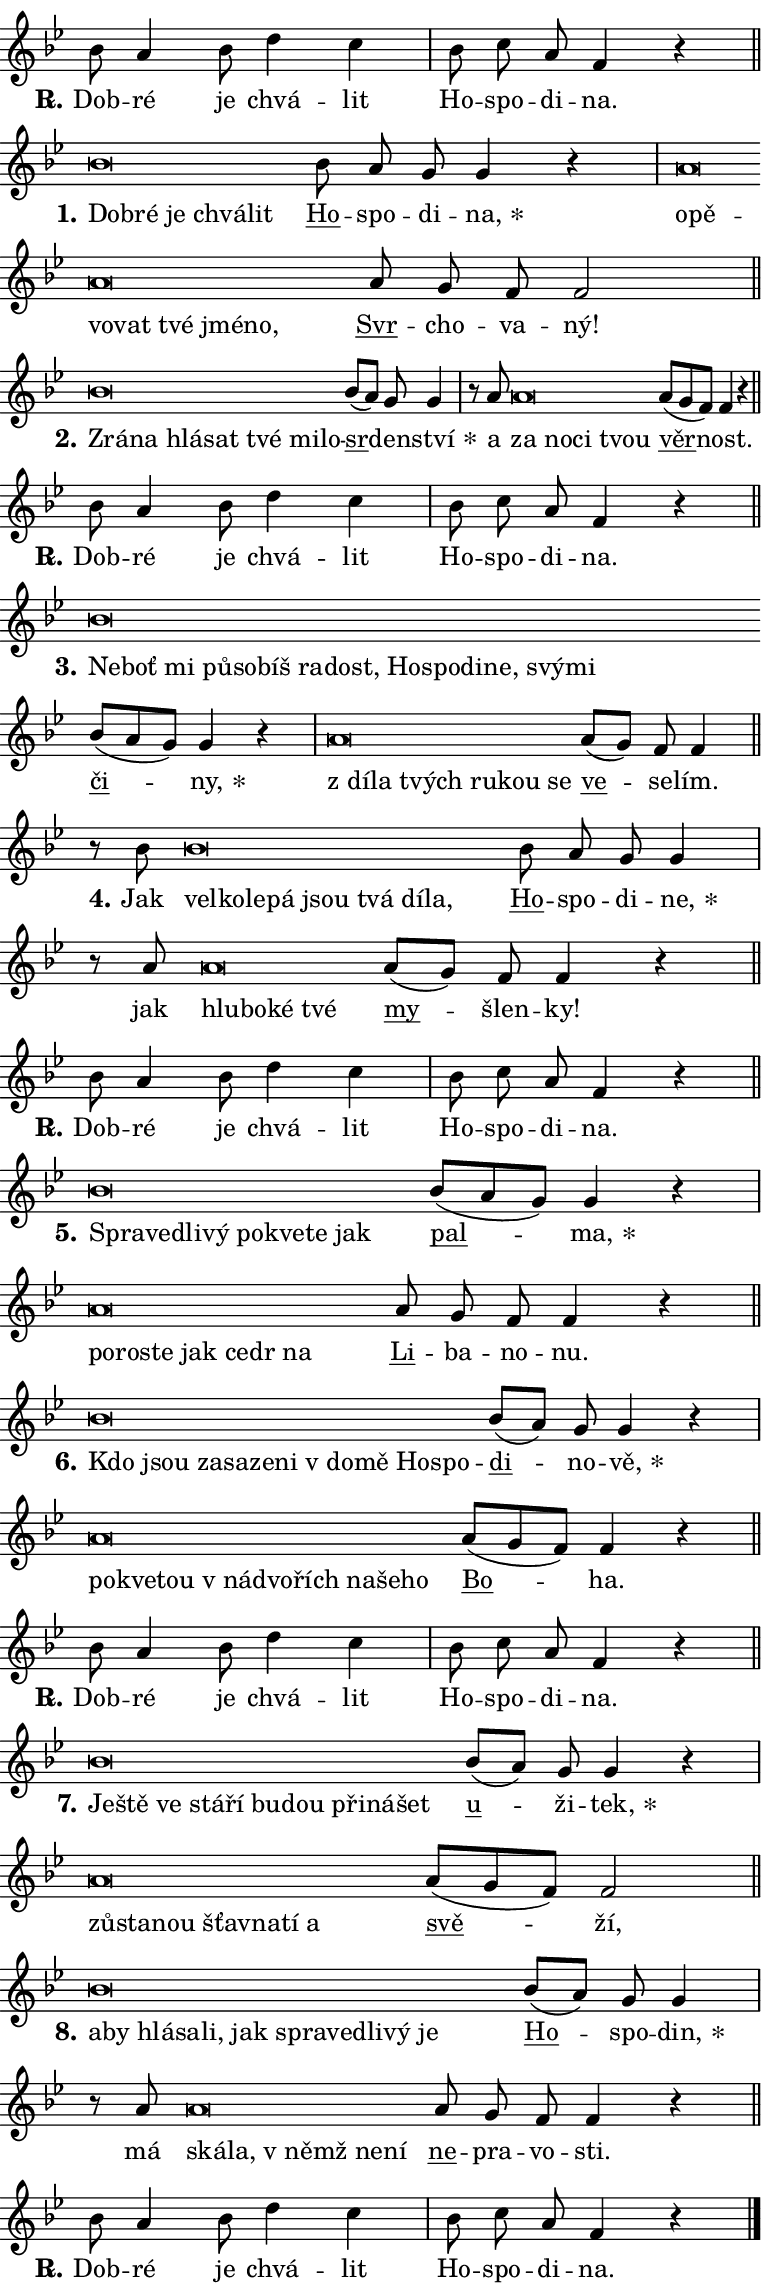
\version "2.24.0"
\header { tagline = "" }
\paper {
  indent = 0\cm
  top-margin = 0\cm
  right-margin = 0.13\cm % to fit lyric hyphens
  bottom-margin = 0\cm
  left-margin = 0\cm
  paper-width = 13\cm
  page-breaking = #ly:one-page-breaking
  system-system-spacing.basic-distance = #11
  score-system-spacing.basic-distance = #11
  ragged-last = ##f
}


%% Author: Thomas Morley
%% https://lists.gnu.org/archive/html/lilypond-user/2020-05/msg00002.html
#(define (line-position grob)
"Returns position of @var[grob} in current system:
   @code{'start}, if at first time-step
   @code{'end}, if at last time-step
   @code{'middle} otherwise
"
  (let* ((col (ly:item-get-column grob))
         (ln (ly:grob-object col 'left-neighbor))
         (rn (ly:grob-object col 'right-neighbor))
         (col-to-check-left (if (ly:grob? ln) ln col))
         (col-to-check-right (if (ly:grob? rn) rn col))
         (break-dir-left
           (and
             (ly:grob-property col-to-check-left 'non-musical #f)
             (ly:item-break-dir col-to-check-left)))
         (break-dir-right
           (and
             (ly:grob-property col-to-check-right 'non-musical #f)
             (ly:item-break-dir col-to-check-right))))
        (cond ((eqv? 1 break-dir-left) 'start)
              ((eqv? -1 break-dir-right) 'end)
              (else 'middle))))

#(define (tranparent-at-line-position vctor)
  (lambda (grob)
  "Relying on @code{line-position} select the relevant enry from @var{vctor}.
Used to determine transparency,"
    (case (line-position grob)
      ((end) (not (vector-ref vctor 0)))
      ((middle) (not (vector-ref vctor 1)))
      ((start) (not (vector-ref vctor 2))))))

noteHeadBreakVisibility =
#(define-music-function (break-visibility)(vector?)
"Makes @code{NoteHead}s transparent relying on @var{break-visibility}"
#{
  \override NoteHead.transparent =
    #(tranparent-at-line-position break-visibility)
#})

#(define delete-ledgers-for-transparent-note-heads
  (lambda (grob)
    "Reads whether a @code{NoteHead} is transparent.
If so this @code{NoteHead} is removed from @code{'note-heads} from
@var{grob}, which is supposed to be @code{LedgerLineSpanner}.
As a result ledgers are not printed for this @code{NoteHead}"
    (let* ((nhds-array (ly:grob-object grob 'note-heads))
           (nhds-list
             (if (ly:grob-array? nhds-array)
                 (ly:grob-array->list nhds-array)
                 '()))
           ;; Relies on the transparent-property being done before
           ;; Staff.LedgerLineSpanner.after-line-breaking is executed.
           ;; This is fragile ...
           (to-keep
             (remove
               (lambda (nhd)
                 (ly:grob-property nhd 'transparent #f))
               nhds-list)))
      ;; TODO find a better method to iterate over grob-arrays, similiar
      ;; to filter/remove etc for lists
      ;; For now rebuilt from scratch
      (set! (ly:grob-object grob 'note-heads)  '())
      (for-each
        (lambda (nhd)
          (ly:pointer-group-interface::add-grob grob 'note-heads nhd))
        to-keep))))

squashNotes = {
  \override NoteHead.X-extent = #'(-0.2 . 0.2)
  \override NoteHead.Y-extent = #'(-0.75 . 0)
  \override NoteHead.stencil =
    #(lambda (grob)
       (let ((pos (ly:grob-property grob 'staff-position)))
         (begin
           (if (< pos -7) (display "ERROR: Lower brevis then expected\n") (display ""))
           (if (<= pos -6) ly:text-interface::print ly:note-head::print))))
}
unSquashNotes = {
  \revert NoteHead.X-extent
  \revert NoteHead.Y-extent
  \revert NoteHead.stencil
}

hideNotes = \noteHeadBreakVisibility #begin-of-line-visible
unHideNotes = \noteHeadBreakVisibility #all-visible

% work-around for resetting accidentals
% https://lilypond.org/doc/v2.23/Documentation/notation/displaying-rhythms#unmetered-music
cadenzaMeasure = {
  \cadenzaOff
  \partial 1024 s1024
  \cadenzaOn
}

#(define-markup-command (accent layout props text) (markup?)
  "Underline accented syllable"
  (interpret-markup layout props
    #{\markup \override #'(offset . 4.3) \underline { #text }#}))

responsum = \markup \concat {
  "R" \hspace #-1.05 \path #0.1 #'((moveto 0 0.07) (lineto 0.9 0.8)) \hspace #0.05 "."
}

spaceSize = #0.6828661417322834 % exact space size for TeX Gyre Schola

\layout {
  \context {
    \Staff
    \remove "Time_signature_engraver"
    \override LedgerLineSpanner.after-line-breaking = #delete-ledgers-for-transparent-note-heads
  }
  \context {
    \Lyrics {
      \override LyricSpace.minimum-distance = \spaceSize
      \override LyricText.font-name = #"TeX Gyre Schola"
      \override LyricText.font-size = 1
      \override StanzaNumber.font-name = #"TeX Gyre Schola Bold"
      \override StanzaNumber.font-size = 1
    }
  }
  \context {
    \Score 
    \override NoteHead.text =
      #(lambda (grob) 
        (let ((pos (ly:grob-property grob 'staff-position)))
          #{\markup {
            \combine
              \halign #-0.55 \raise #(if (= pos -6) 0 0.5) \override #'(thickness . 2) \draw-line #'(3.2 . 0)
              \musicglyph "noteheads.sM1"
          }#}))
  }
}

% magnetic-lyrics.ily
%
%   written by
%     Jean Abou Samra <jean@abou-samra.fr>
%     Werner Lemberg <wl@gnu.org>
%
%   adapted by
%     Jiri Hon <jiri.hon@gmail.com>
%
% Version 2022-Apr-15

% https://www.mail-archive.com/lilypond-user@gnu.org/msg149350.html

#(define (Left_hyphen_pointer_engraver context)
   "Collect syllable-hyphen-syllable occurrences in lyrics and store
them in properties.  This engraver only looks to the left.  For
example, if the lyrics input is @code{foo -- bar}, it does the
following.

@itemize @bullet
@item
Set the @code{text} property of the @code{LyricHyphen} grob between
@q{foo} and @q{bar} to @code{foo}.

@item
Set the @code{left-hyphen} property of the @code{LyricText} grob with
text @q{foo} to the @code{LyricHyphen} grob between @q{foo} and
@q{bar}.
@end itemize

Use this auxiliary engraver in combination with the
@code{lyric-@/text::@/apply-@/magnetic-@/offset!} hook."
   (let ((hyphen #f)
         (text #f))
     (make-engraver
      (acknowledgers
       ((lyric-syllable-interface engraver grob source-engraver)
        (set! text grob)))
      (end-acknowledgers
       ((lyric-hyphen-interface engraver grob source-engraver)
        ;(when (not (grob::has-interface grob 'lyric-space-interface))
          (set! hyphen grob)));)
      ((stop-translation-timestep engraver)
       (when (and text hyphen)
         (ly:grob-set-object! text 'left-hyphen hyphen))
       (set! text #f)
       (set! hyphen #f)))))

#(define (lyric-text::apply-magnetic-offset! grob)
   "If the space between two syllables is less than the value in
property @code{LyricText@/.details@/.squash-threshold}, move the right
syllable to the left so that it gets concatenated with the left
syllable.

Use this function as a hook for
@code{LyricText@/.after-@/line-@/breaking} if the
@code{Left_@/hyphen_@/pointer_@/engraver} is active."
   (let ((hyphen (ly:grob-object grob 'left-hyphen #f)))
     (when hyphen
       (let ((left-text (ly:spanner-bound hyphen LEFT)))
         (when (grob::has-interface left-text 'lyric-syllable-interface)
           (let* ((common (ly:grob-common-refpoint grob left-text X))
                  (this-x-ext (ly:grob-extent grob common X))
                  (left-x-ext
                   (begin
                     ;; Trigger magnetism for left-text.
                     (ly:grob-property left-text 'after-line-breaking)
                     (ly:grob-extent left-text common X)))
                  ;; `delta` is the gap width between two syllables.
                  (delta (- (interval-start this-x-ext)
                            (interval-end left-x-ext)))
                  (details (ly:grob-property grob 'details))
                  (threshold (assoc-get 'squash-threshold details 0.2)))
             (when (< delta threshold)
               (let* (;; We have to manipulate the input text so that
                      ;; ligatures crossing syllable boundaries are not
                      ;; disabled.  For languages based on the Latin
                      ;; script this is essentially a beautification.
                      ;; However, for non-Western scripts it can be a
                      ;; necessity.
                      (lt (ly:grob-property left-text 'text))
                      (rt (ly:grob-property grob 'text))
                      (is-space (grob::has-interface hyphen 'lyric-space-interface))
                      (space (if is-space " " ""))
                      (extra-delta (if is-space spaceSize 0))
                      ;; Append new syllable.
                      (ltrt-space (if (and (string? lt) (string? rt))
                                (string-append lt space rt)
                                (make-concat-markup (list lt space rt))))
                      ;; Right-align `ltrt` to the right side.
                      (ltrt-space-markup (grob-interpret-markup
                               grob
                               (make-translate-markup
                                (cons (interval-length this-x-ext) 0)
                                (make-right-align-markup ltrt-space)))))
                 (begin
                   ;; Don't print `left-text`.
                   (ly:grob-set-property! left-text 'stencil #f)
                   ;; Set text and stencil (which holds all collected
                   ;; syllables so far) and shift it to the left.
                   (ly:grob-set-property! grob 'text ltrt-space)
                   (ly:grob-set-property! grob 'stencil ltrt-space-markup)
                   (ly:grob-translate-axis! grob (- (- delta extra-delta)) X))))))))))


#(define (lyric-hyphen::displace-bounds-first grob)
   ;; Make very sure this callback isn't triggered too early.
   (let ((left (ly:spanner-bound grob LEFT))
         (right (ly:spanner-bound grob RIGHT)))
     (ly:grob-property left 'after-line-breaking)
     (ly:grob-property right 'after-line-breaking)
     (ly:lyric-hyphen::print grob)))

squashThreshold = #0.4

\layout {
  \context {
    \Lyrics
    \consists #Left_hyphen_pointer_engraver
    \override LyricText.after-line-breaking =
      #lyric-text::apply-magnetic-offset!
    \override LyricHyphen.stencil = #lyric-hyphen::displace-bounds-first
    \override LyricText.details.squash-threshold = \squashThreshold
    \override LyricHyphen.minimum-distance = 0
    \override LyricHyphen.minimum-length = \squashThreshold
  }
}

squashText = \override LyricText.details.squash-threshold = 9999
unSquashText = \override LyricText.details.squash-threshold = \squashThreshold

leftText = \override LyricText.self-alignment-X = #LEFT
unLeftText = \revert LyricText.self-alignment-X

starOffset = #(lambda (grob) 
                (let ((x_offset (ly:self-alignment-interface::aligned-on-x-parent grob)))
                  (if (= x_offset 0) 0 (+ x_offset 1.2))))

star = #(define-music-function (syllable)(string?)
"Append star separator at the end of a syllable"
#{
  \once \override LyricText.X-offset = #starOffset
  \lyricmode { \markup {
    #syllable
    \override #'((font-name . "TeX Gyre Schola Bold")) \hspace #0.2 \lower #0.65 \larger "*"
  } }
#})

starAccent = #(define-music-function (syllable)(string?)
"Append star separator at the end of a syllable and make accent"
#{
  \once \override LyricText.X-offset = #starOffset
  \lyricmode { \markup {
    \accent #syllable
    \override #'((font-name . "TeX Gyre Schola Bold")) \hspace #0.2 \lower #0.65 \larger "*"
  } }
#})

breath = #(define-music-function (syllable)(string?)
"Append breathing indicator at the end of a syllable"
#{
  \lyricmode { \markup { #syllable "+" } }
#})

optionalBreath = #(define-music-function (syllable)(string?)
"Append optional breathing indicator at the end of a syllable"
#{
  \lyricmode { \markup { #syllable "(+)" } }
#})


\score {
    <<
        \new Voice = "melody" { \cadenzaOn \key bes \major \relative { bes'8 a4 bes8 d4 c \cadenzaMeasure \bar "|" bes8 c a f4 r \cadenzaMeasure \bar "||" \break } }
        \new Lyrics \lyricsto "melody" { \lyricmode { \set stanza = \responsum
Dob -- ré je chvá -- lit Ho -- spo -- di -- na. } }
    >>
    \layout {}
}

\score {
    <<
        \new Voice = "melody" { \cadenzaOn \key bes \major \relative { \squashNotes bes'\breve*1/16 \hideNotes \breve*1/16 \bar "" \breve*1/16 \bar "" \breve*1/16 \breve*1/16 \bar "" \unHideNotes \unSquashNotes \bar "" bes8 a g g4 r \cadenzaMeasure \bar "|" \squashNotes a\breve*1/16 \hideNotes \breve*1/16 \bar "" \breve*1/16 \bar "" \breve*1/16 \bar "" \breve*1/16 \bar "" \breve*1/16 \breve*1/16 \bar "" \unHideNotes \unSquashNotes \bar "" a8 g f f2 \cadenzaMeasure \bar "||" \break } }
        \new Lyrics \lyricsto "melody" { \lyricmode { \set stanza = "1."
\leftText Dob -- \squashText ré je chvá -- lit \unLeftText \unSquashText \markup \accent Ho -- spo -- di -- \star na, \leftText o -- \squashText pě -- vo -- vat tvé jmé -- no, \unLeftText \unSquashText \markup \accent Svr -- cho -- va -- ný! } }
    >>
    \layout {}
}

\score {
    <<
        \new Voice = "melody" { \cadenzaOn \key bes \major \relative { \squashNotes bes'\breve*1/16 \hideNotes \breve*1/16 \bar "" \breve*1/16 \bar "" \breve*1/16 \bar "" \breve*1/16 \bar "" \breve*1/16 \breve*1/16 \bar "" \unHideNotes \unSquashNotes \bar "" bes8[( a)] g g4 \cadenzaMeasure \bar "|" r8 a8 \squashNotes a\breve*1/16 \hideNotes \breve*1/16 \bar "" \breve*1/16 \breve*1/16 \bar "" \unHideNotes \unSquashNotes \bar "" a8[( g f)] f4 r \cadenzaMeasure \bar "||" \break } }
        \new Lyrics \lyricsto "melody" { \lyricmode { \set stanza = "2."
\leftText Zrá -- \squashText na hlá -- sat tvé mi -- lo -- \unLeftText \unSquashText \markup \accent sr -- den -- \star ství a \leftText za \squashText no -- ci tvou \unLeftText \unSquashText \markup \accent věr -- nost. } }
    >>
    \layout {}
}

\score {
    <<
        \new Voice = "melody" { \cadenzaOn \key bes \major \relative { bes'8 a4 bes8 d4 c \cadenzaMeasure \bar "|" bes8 c a f4 r \cadenzaMeasure \bar "||" \break } }
        \new Lyrics \lyricsto "melody" { \lyricmode { \set stanza = \responsum
Dob -- ré je chvá -- lit Ho -- spo -- di -- na. } }
    >>
    \layout {}
}

\score {
    <<
        \new Voice = "melody" { \cadenzaOn \key bes \major \relative { \squashNotes bes'\breve*1/16 \hideNotes \breve*1/16 \bar "" \breve*1/16 \bar "" \breve*1/16 \bar "" \breve*1/16 \bar "" \breve*1/16 \bar "" \breve*1/16 \bar "" \breve*1/16 \bar "" \breve*1/16 \bar "" \breve*1/16 \bar "" \breve*1/16 \bar "" \breve*1/16 \bar "" \breve*1/16 \breve*1/16 \bar "" \unHideNotes \unSquashNotes \bar "" bes8[( a g)] g4 r \cadenzaMeasure \bar "|" \squashNotes a\breve*1/16 \hideNotes \breve*1/16 \bar "" \breve*1/16 \bar "" \breve*1/16 \bar "" \breve*1/16 \breve*1/16 \bar "" \unHideNotes \unSquashNotes \bar "" a8[( g)] f f4 \cadenzaMeasure \bar "||" \break } }
        \new Lyrics \lyricsto "melody" { \lyricmode { \set stanza = "3."
\leftText Ne -- \squashText boť mi pů -- so -- bíš ra -- dost, Ho -- spo -- di -- ne, svý -- mi \unLeftText \unSquashText \markup \accent či -- \star ny, \leftText "z dí" -- \squashText la tvých ru -- kou se \unLeftText \unSquashText \markup \accent ve -- se -- lím. } }
    >>
    \layout {}
}

\score {
    <<
        \new Voice = "melody" { \cadenzaOn \key bes \major \relative { r8 bes'8 \squashNotes bes\breve*1/16 \hideNotes \breve*1/16 \bar "" \breve*1/16 \bar "" \breve*1/16 \bar "" \breve*1/16 \bar "" \breve*1/16 \bar "" \breve*1/16 \breve*1/16 \bar "" \unHideNotes \unSquashNotes \bar "" bes8 a g g4 \cadenzaMeasure \bar "|" r8 a8 \squashNotes a\breve*1/16 \hideNotes \breve*1/16 \bar "" \breve*1/16 \breve*1/16 \bar "" \unHideNotes \unSquashNotes \bar "" a8[( g)] f f4 r \cadenzaMeasure \bar "||" \break } }
        \new Lyrics \lyricsto "melody" { \lyricmode { \set stanza = "4."
Jak \leftText vel -- \squashText ko -- le -- pá jsou tvá dí -- la, \unLeftText \unSquashText \markup \accent Ho -- spo -- di -- \star ne, jak \leftText hlu -- \squashText bo -- ké tvé \unLeftText \unSquashText \markup \accent my -- šlen -- ky! } }
    >>
    \layout {}
}

\score {
    <<
        \new Voice = "melody" { \cadenzaOn \key bes \major \relative { bes'8 a4 bes8 d4 c \cadenzaMeasure \bar "|" bes8 c a f4 r \cadenzaMeasure \bar "||" \break } }
        \new Lyrics \lyricsto "melody" { \lyricmode { \set stanza = \responsum
Dob -- ré je chvá -- lit Ho -- spo -- di -- na. } }
    >>
    \layout {}
}

\score {
    <<
        \new Voice = "melody" { \cadenzaOn \key bes \major \relative { \squashNotes bes'\breve*1/16 \hideNotes \breve*1/16 \bar "" \breve*1/16 \bar "" \breve*1/16 \bar "" \breve*1/16 \bar "" \breve*1/16 \bar "" \breve*1/16 \breve*1/16 \bar "" \unHideNotes \unSquashNotes \bar "" bes8[( a g)] g4 r \cadenzaMeasure \bar "|" \squashNotes a\breve*1/16 \hideNotes \breve*1/16 \bar "" \breve*1/16 \bar "" \breve*1/16 \bar "" \breve*1/16 \bar "" \breve*1/16 \breve*1/16 \bar "" \unHideNotes \unSquashNotes \bar "" a8 g f f4 r \cadenzaMeasure \bar "||" \break } }
        \new Lyrics \lyricsto "melody" { \lyricmode { \set stanza = "5."
\leftText Spra -- \squashText ve -- dli -- vý po -- kve -- te jak \unLeftText \unSquashText \markup \accent pal -- \star ma, \leftText po -- \squashText ro -- ste jak ce -- dr na \unLeftText \unSquashText \markup \accent Li -- ba -- no -- nu. } }
    >>
    \layout {}
}

\score {
    <<
        \new Voice = "melody" { \cadenzaOn \key bes \major \relative { \squashNotes bes'\breve*1/16 \hideNotes \breve*1/16 \bar "" \breve*1/16 \bar "" \breve*1/16 \bar "" \breve*1/16 \bar "" \breve*1/16 \bar "" \breve*1/16 \bar "" \breve*1/16 \bar "" \breve*1/16 \breve*1/16 \bar "" \unHideNotes \unSquashNotes \bar "" bes8[( a)] g g4 r \cadenzaMeasure \bar "|" \squashNotes a\breve*1/16 \hideNotes \breve*1/16 \bar "" \breve*1/16 \bar "" \breve*1/16 \bar "" \breve*1/16 \bar "" \breve*1/16 \bar "" \breve*1/16 \bar "" \breve*1/16 \breve*1/16 \bar "" \unHideNotes \unSquashNotes \bar "" a8[( g f)] f4 r \cadenzaMeasure \bar "||" \break } }
        \new Lyrics \lyricsto "melody" { \lyricmode { \set stanza = "6."
\leftText Kdo \squashText jsou za -- sa -- ze -- ni "v do" -- mě Ho -- spo -- \unLeftText \unSquashText \markup \accent di -- no -- \star vě, \leftText po -- \squashText kve -- tou "v ná" -- dvo -- řích na -- še -- ho \unLeftText \unSquashText \markup \accent Bo -- ha. } }
    >>
    \layout {}
}

\score {
    <<
        \new Voice = "melody" { \cadenzaOn \key bes \major \relative { bes'8 a4 bes8 d4 c \cadenzaMeasure \bar "|" bes8 c a f4 r \cadenzaMeasure \bar "||" \break } }
        \new Lyrics \lyricsto "melody" { \lyricmode { \set stanza = \responsum
Dob -- ré je chvá -- lit Ho -- spo -- di -- na. } }
    >>
    \layout {}
}

\score {
    <<
        \new Voice = "melody" { \cadenzaOn \key bes \major \relative { \squashNotes bes'\breve*1/16 \hideNotes \breve*1/16 \bar "" \breve*1/16 \bar "" \breve*1/16 \bar "" \breve*1/16 \bar "" \breve*1/16 \bar "" \breve*1/16 \bar "" \breve*1/16 \bar "" \breve*1/16 \breve*1/16 \bar "" \unHideNotes \unSquashNotes \bar "" bes8[( a)] g g4 r \cadenzaMeasure \bar "|" \squashNotes a\breve*1/16 \hideNotes \breve*1/16 \bar "" \breve*1/16 \bar "" \breve*1/16 \bar "" \breve*1/16 \bar "" \breve*1/16 \breve*1/16 \bar "" \unHideNotes \unSquashNotes \bar "" a8[( g f)] f2 \cadenzaMeasure \bar "||" \break } }
        \new Lyrics \lyricsto "melody" { \lyricmode { \set stanza = "7."
\leftText Je -- \squashText ště ve stá -- ří bu -- dou při -- ná -- šet \unLeftText \unSquashText \markup \accent u -- ži -- \star tek, \leftText zů -- \squashText sta -- nou šťav -- na -- tí a \unLeftText \unSquashText \markup \accent svě -- ží, } }
    >>
    \layout {}
}

\score {
    <<
        \new Voice = "melody" { \cadenzaOn \key bes \major \relative { \squashNotes bes'\breve*1/16 \hideNotes \breve*1/16 \bar "" \breve*1/16 \bar "" \breve*1/16 \bar "" \breve*1/16 \bar "" \breve*1/16 \bar "" \breve*1/16 \bar "" \breve*1/16 \bar "" \breve*1/16 \bar "" \breve*1/16 \breve*1/16 \bar "" \unHideNotes \unSquashNotes \bar "" bes8[( a)] g g4 \cadenzaMeasure \bar "|" r8 a8 \squashNotes a\breve*1/16 \hideNotes \breve*1/16 \bar "" \breve*1/16 \bar "" \breve*1/16 \breve*1/16 \bar "" \unHideNotes \unSquashNotes \bar "" a8 g f f4 r \cadenzaMeasure \bar "||" \break } }
        \new Lyrics \lyricsto "melody" { \lyricmode { \set stanza = "8."
\leftText a -- \squashText by hlá -- sa -- li, jak spra -- ve -- dli -- vý je \unLeftText \unSquashText \markup \accent Ho -- spo -- \star din, má \leftText ská -- \squashText la, "v němž" ne -- ní \unLeftText \unSquashText \markup \accent ne -- pra -- vo -- sti. } }
    >>
    \layout {}
}

\score {
    <<
        \new Voice = "melody" { \cadenzaOn \key bes \major \relative { bes'8 a4 bes8 d4 c \cadenzaMeasure \bar "|" bes8 c a f4 r \cadenzaMeasure \bar "||" \break } \bar "|." }
        \new Lyrics \lyricsto "melody" { \lyricmode { \set stanza = \responsum
Dob -- ré je chvá -- lit Ho -- spo -- di -- na. } }
    >>
    \layout {}
}
